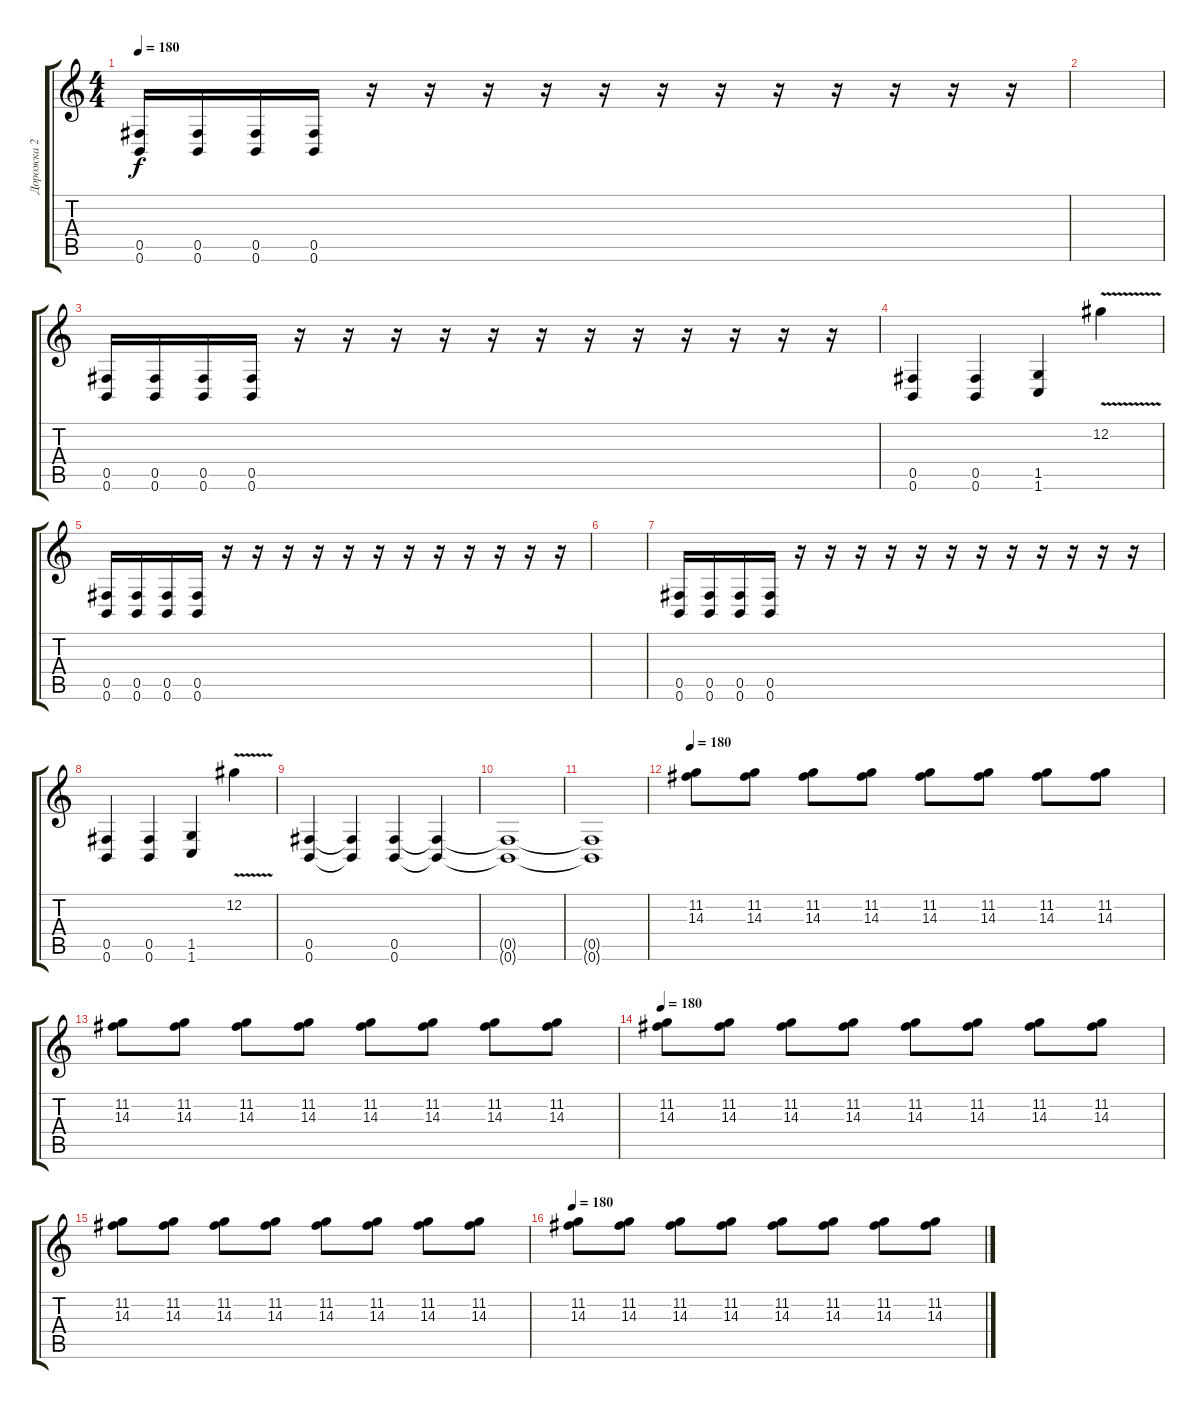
\track ("Дорожка 2" "Дорожка 2") {instrument distortionguitar}
\staff {score tabs}
\tuning (Db4 Ab3 E3 B2 Gb2 B1) {hide}
\ts (4 4)
\tempo 180
\clef g2
\ks c
(0.5 0.6).16{dy f} (0.5 0.6).16 (0.5 0.6).16 (0.5 0.6).16 r.16 r.16 r.16 r.16 r.16 r.16 r.16 r.16 r.16 r.16 r.16 r.16 |
|
(0.5 0.6).16 (0.5 0.6).16 (0.5 0.6).16 (0.5 0.6).16 r.16 r.16 r.16 r.16 r.16 r.16 r.16 r.16 r.16 r.16 r.16 r.16 |
(0.5 0.6).4 (0.5 0.6).4 (1.5 1.6).4 12.2{v}.4 |
(0.5 0.6).16 (0.5 0.6).16 (0.5 0.6).16 (0.5 0.6).16 r.16 r.16 r.16 r.16 r.16 r.16 r.16 r.16 r.16 r.16 r.16 r.16 |
|
(0.5 0.6).16 (0.5 0.6).16 (0.5 0.6).16 (0.5 0.6).16 r.16 r.16 r.16 r.16 r.16 r.16 r.16 r.16 r.16 r.16 r.16 r.16 |
(0.5 0.6).4 (0.5 0.6).4 (1.5 1.6).4 12.2{v}.4 |
(0.5 0.6).4 (0.5{t} 0.6{t}).4 (0.5 0.6).4 (0.5{t} 0.6{t}).4 |
(0.5{t} 0.6{t}).1 |
(0.5{t} 0.6{t}).1 |
\tempo 180
(11.2 14.3).8 (11.2 14.3).8 (11.2 14.3).8 (11.2 14.3).8 (11.2 14.3).8 (11.2 14.3).8 (11.2 14.3).8 (11.2 14.3).8 |
(11.2 14.3).8 (11.2 14.3).8 (11.2 14.3).8 (11.2 14.3).8 (11.2 14.3).8 (11.2 14.3).8 (11.2 14.3).8 (11.2 14.3).8 |
\tempo 180
(11.2 14.3).8 (11.2 14.3).8 (11.2 14.3).8 (11.2 14.3).8 (11.2 14.3).8 (11.2 14.3).8 (11.2 14.3).8 (11.2 14.3).8 |
(11.2 14.3).8 (11.2 14.3).8 (11.2 14.3).8 (11.2 14.3).8 (11.2 14.3).8 (11.2 14.3).8 (11.2 14.3).8 (11.2 14.3).8 |
\tempo 180
(11.2 14.3).8 (11.2 14.3).8 (11.2 14.3).8 (11.2 14.3).8 (11.2 14.3).8 (11.2 14.3).8 (11.2 14.3).8 (11.2 14.3).8
